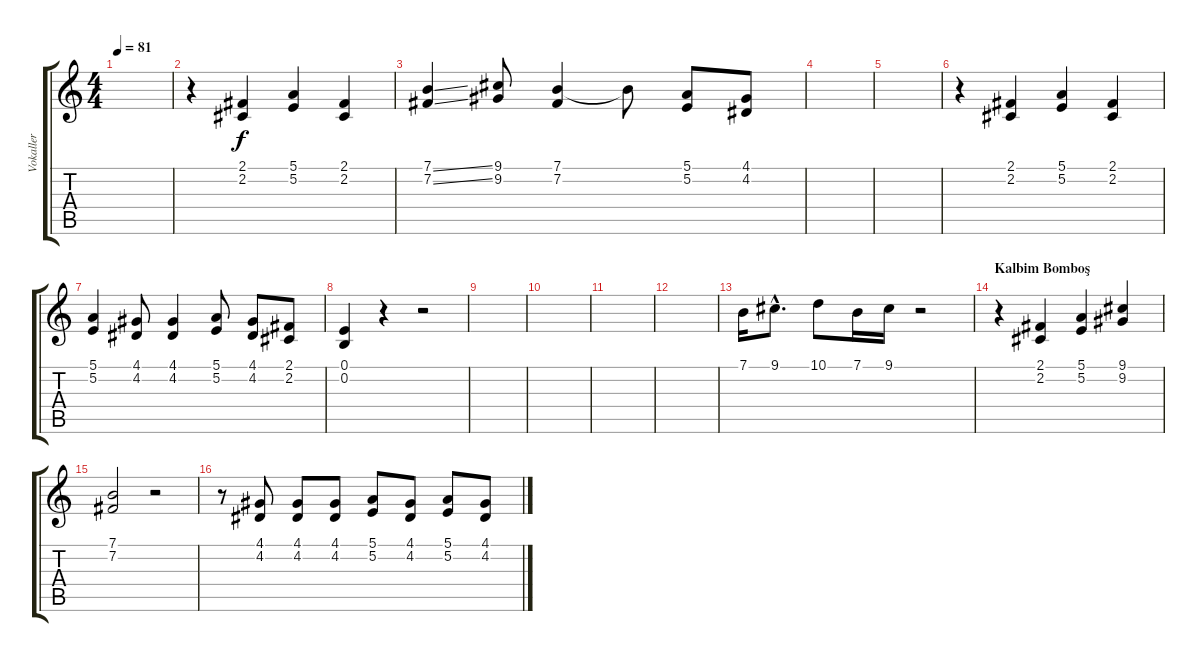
\track ("Vokaller" "Vokaller") {instrument rockorgan}
\staff {score tabs}
\tuning (E4 B3 G3 D3 A2 E2) {hide}
\ts (4 4)
\tempo 81
\clef g2
\ks c
|
r.4 (2.1 2.2).4 (5.1 5.2).4 (2.1 2.2).4 |
(7.1{ss} 7.2{ss}).4 (9.1 9.2).8 (7.1 7.2).4 7.1{t}.8 (5.1 5.2).8 (4.1 4.2).8 |
|
|
r.4 (2.1 2.2).4 (5.1 5.2).4 (2.1 2.2).4 |
(5.1 5.2).4 (4.1 4.2).8 (4.1 4.2).4 (5.1 5.2).8 (4.1 4.2).8 (2.1 2.2).8 |
(0.1 0.2).4 r.4 r.2 |
|
|
|
|
7.1.16 9.1{hac}.8{d} 10.1.8 7.1.16 9.1.16 r.2 |
\section ("" "Kalbim Bomboş")
r.4 (2.1 2.2).4 (5.1 5.2).4 (9.1 9.2).4 |
(7.1 7.2).2 r.2 |
r.8 (4.1 4.2).8 (4.1 4.2).8 (4.1 4.2).8 (5.1 5.2).8 (4.1 4.2).8 (5.1 5.2).8 (4.1 4.2).8
